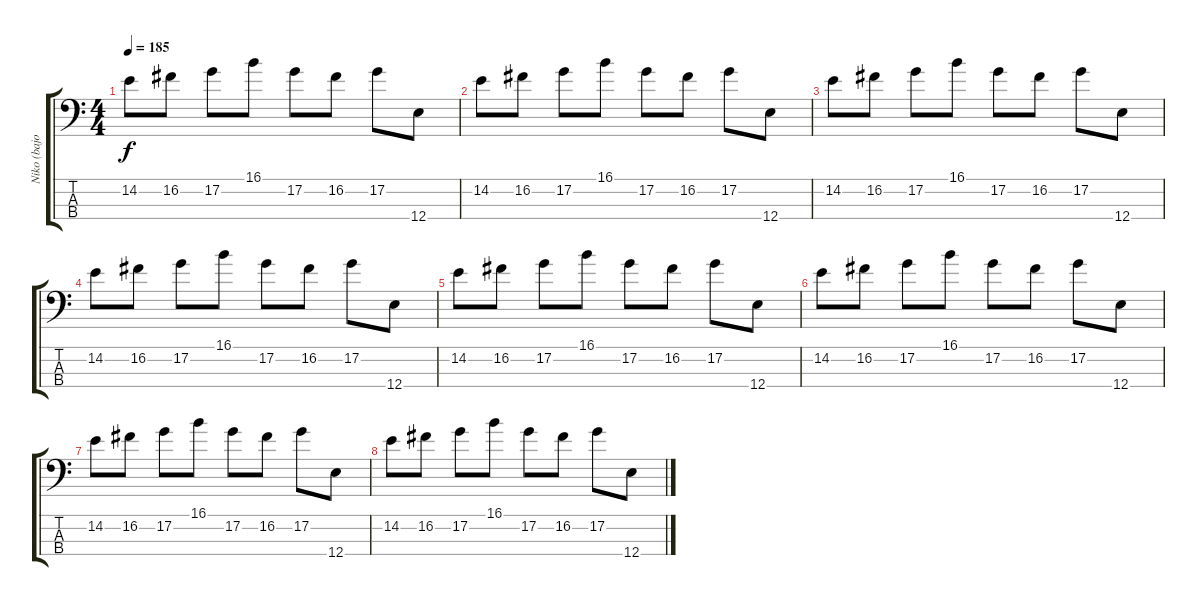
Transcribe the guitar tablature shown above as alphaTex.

\track ("Niko (bajo)" "Niko (bajo") {instrument electricbassfinger}
\staff {score tabs}
\tuning (G2 D2 A1 E1) {hide}
\ts (4 4)
\tempo 185
\clef f4
\ks c
14.2.8{dy f} 16.2.8 17.2.8 16.1.8 17.2.8 16.2.8 17.2.8 12.4.8 |
14.2.8 16.2.8 17.2.8 16.1.8 17.2.8 16.2.8 17.2.8 12.4.8 |
14.2.8{volume 14} 16.2.8 17.2.8 16.1.8 17.2.8 16.2.8 17.2.8 12.4.8 |
14.2.8{volume 12} 16.2.8 17.2.8 16.1.8 17.2.8 16.2.8 17.2.8 12.4.8 |
14.2.8{volume 8} 16.2.8 17.2.8 16.1.8 17.2.8 16.2.8 17.2.8 12.4.8 |
14.2.8{volume 7} 16.2.8 17.2.8 16.1.8 17.2.8 16.2.8 17.2.8 12.4.8 |
14.2.8{volume 3} 16.2.8 17.2.8 16.1.8 17.2.8 16.2.8 17.2.8 12.4.8 |
14.2.8{volume 0} 16.2.8 17.2.8 16.1.8 17.2.8 16.2.8 17.2.8 12.4.8
